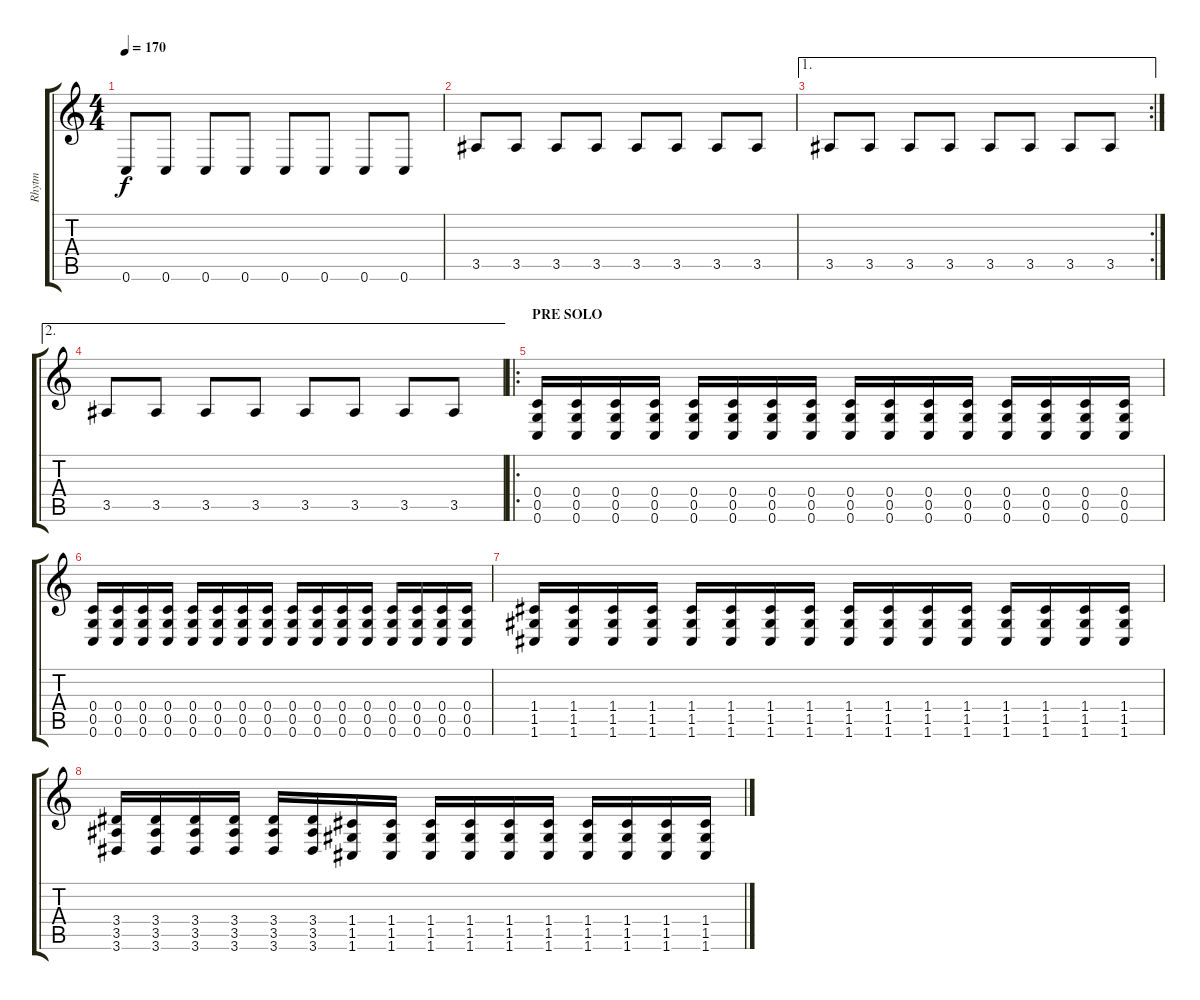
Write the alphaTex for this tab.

\track ("Rhytm" "Rhytm") {instrument distortionguitar}
\staff {score tabs}
\tuning (D4 A3 F3 C3 G2 C2) {hide}
\ts (4 4)
\tempo 170
\clef g2
\ks c
0.6.8{dy f} 0.6.8 0.6.8 0.6.8 0.6.8 0.6.8 0.6.8 0.6.8 |
3.5.8 3.5.8 3.5.8 3.5.8 3.5.8 3.5.8 3.5.8 3.5.8 |
\ae 1
\rc 2
3.5.8 3.5.8 3.5.8 3.5.8 3.5.8 3.5.8 3.5.8 3.5.8 |
\ae 2
3.5.8 3.5.8 3.5.8 3.5.8 3.5.8 3.5.8 3.5.8 3.5.8 |
\ro
\section ("" "PRE SOLO")
(0.4 0.5 0.6).16 (0.4 0.5 0.6).16 (0.4 0.5 0.6).16 (0.4 0.5 0.6).16 (0.4 0.5 0.6).16 (0.4 0.5 0.6).16 (0.4 0.5 0.6).16 (0.4 0.5 0.6).16 (0.4 0.5 0.6).16 (0.4 0.5 0.6).16 (0.4 0.5 0.6).16 (0.4 0.5 0.6).16 (0.4 0.5 0.6).16 (0.4 0.5 0.6).16 (0.4 0.5 0.6).16 (0.4 0.5 0.6).16 |
(0.4 0.5 0.6).16 (0.4 0.5 0.6).16 (0.4 0.5 0.6).16 (0.4 0.5 0.6).16 (0.4 0.5 0.6).16 (0.4 0.5 0.6).16 (0.4 0.5 0.6).16 (0.4 0.5 0.6).16 (0.4 0.5 0.6).16 (0.4 0.5 0.6).16 (0.4 0.5 0.6).16 (0.4 0.5 0.6).16 (0.4 0.5 0.6).16 (0.4 0.5 0.6).16 (0.4 0.5 0.6).16 (0.4 0.5 0.6).16 |
(1.4 1.5 1.6).16 (1.4 1.5 1.6).16 (1.4 1.5 1.6).16 (1.4 1.5 1.6).16 (1.4 1.5 1.6).16 (1.4 1.5 1.6).16 (1.4 1.5 1.6).16 (1.4 1.5 1.6).16 (1.4 1.5 1.6).16 (1.4 1.5 1.6).16 (1.4 1.5 1.6).16 (1.4 1.5 1.6).16 (1.4 1.5 1.6).16 (1.4 1.5 1.6).16 (1.4 1.5 1.6).16 (1.4 1.5 1.6).16 |
(3.4 3.5 3.6).16 (3.4 3.5 3.6).16 (3.4 3.5 3.6).16 (3.4 3.5 3.6).16 (3.4 3.5 3.6).16 (3.4 3.5 3.6).16 (1.4 1.5 1.6).16 (1.4 1.5 1.6).16 (1.4 1.5 1.6).16 (1.4 1.5 1.6).16 (1.4 1.5 1.6).16 (1.4 1.5 1.6).16 (1.4 1.5 1.6).16 (1.4 1.5 1.6).16 (1.4 1.5 1.6).16 (1.4 1.5 1.6).16
